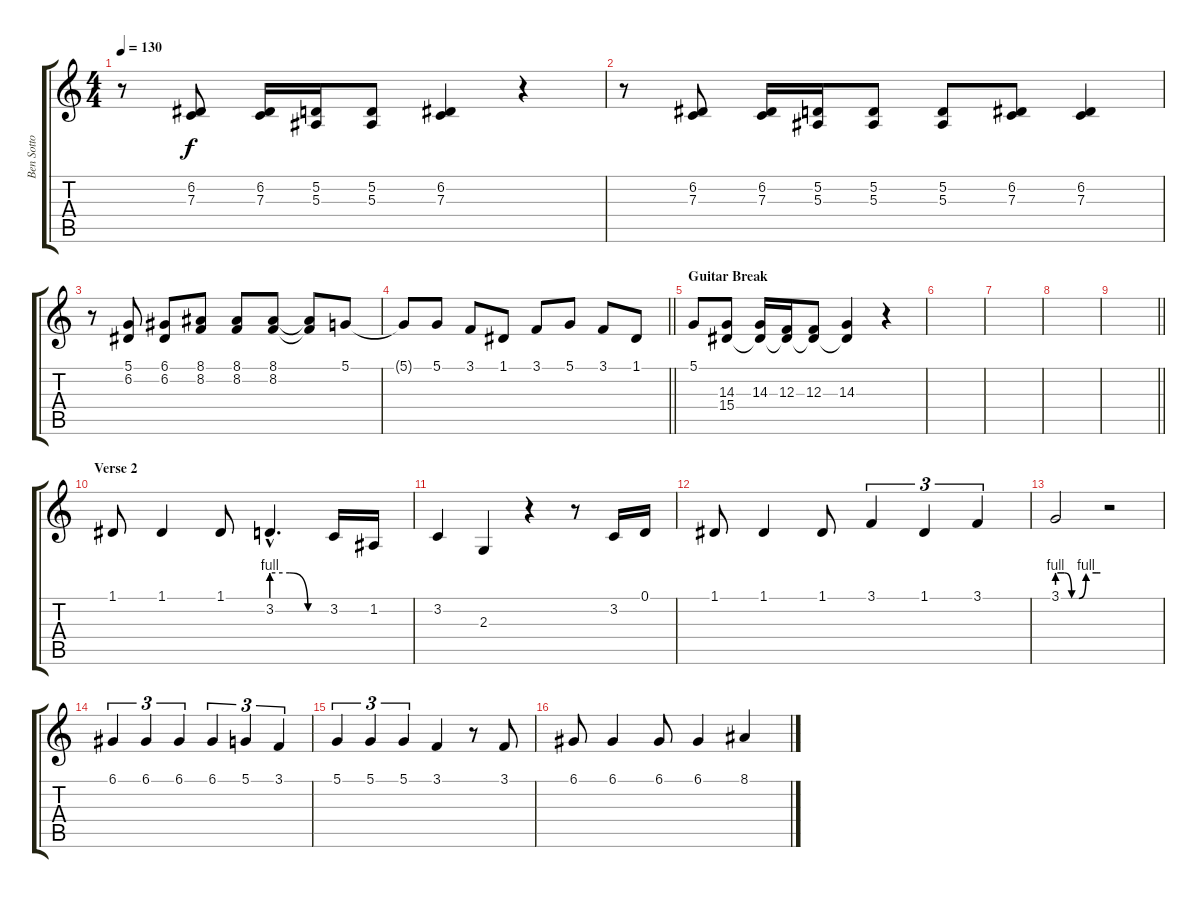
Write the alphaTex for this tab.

\track ("Ben Sotto (Vocals)" "Ben Sotto ") {instrument lead2sawtooth}
\staff {score tabs}
\tuning (D4 A3 F3 C3 G2 D2) {hide}
\ts (4 4)
\tempo 130
\clef g2
\ks c
r.8{dy f} (6.2 7.3).8 (6.2 7.3).16 (5.2 5.3).16 (5.2 5.3).8 (6.2 7.3).4 r.4 |
r.8 (6.2 7.3).8 (6.2 7.3).16 (5.2 5.3).16 (5.2 5.3).8 (5.2 5.3).8 (6.2 7.3).8 (6.2 7.3).4 |
r.8 (5.1 6.2).8 (6.1 6.2).8 (8.1 8.2).8 (8.1 8.2).8 (8.1 8.2).8 (8.1{t} 8.2{t}).8 5.1.8 |
\barLineRight lightlight
5.1{t}.8 5.1.8 3.1.8 1.1.8 3.1.8 5.1.8 3.1.8 1.1.8 |
\section ("" "Guitar Break")
5.1.8 (14.3 15.4).8 (14.3 15.4{t}).16 (12.3 15.4{t}).16 (12.3 15.4{t}).8 (14.3 15.4{t}).4 r.4 |
|
|
|
\barLineRight lightlight
|
\section ("" "Verse 2")
1.1.8 1.1.4 1.1.8 3.2{be (custom 0 4 20 4 40 0 60 0) hac}.4{d} 3.2.16 1.2.16 |
3.2.4 2.3.4 r.4 r.8 3.2.16 0.1.16 |
1.1.8 1.1.4 1.1.8 3.1.4{tu (3 2)} 1.1.4{tu (3 2)} 3.1.4{tu (3 2)} |
3.1{be (custom 0 4 10 4 20 0 30 0 40 4 54 4 58 4 60 4)}.2 r.2 |
6.1.4{tu (3 2)} 6.1.4{tu (3 2)} 6.1.4{tu (3 2)} 6.1.4{tu (3 2)} 5.1.4{tu (3 2)} 3.1.4{tu (3 2)} |
5.1.4{tu (3 2)} 5.1.4{tu (3 2)} 5.1.4{tu (3 2)} 3.1.4 r.8 3.1.8 |
6.1.8 6.1.4 6.1.8 6.1.4 8.1.4
